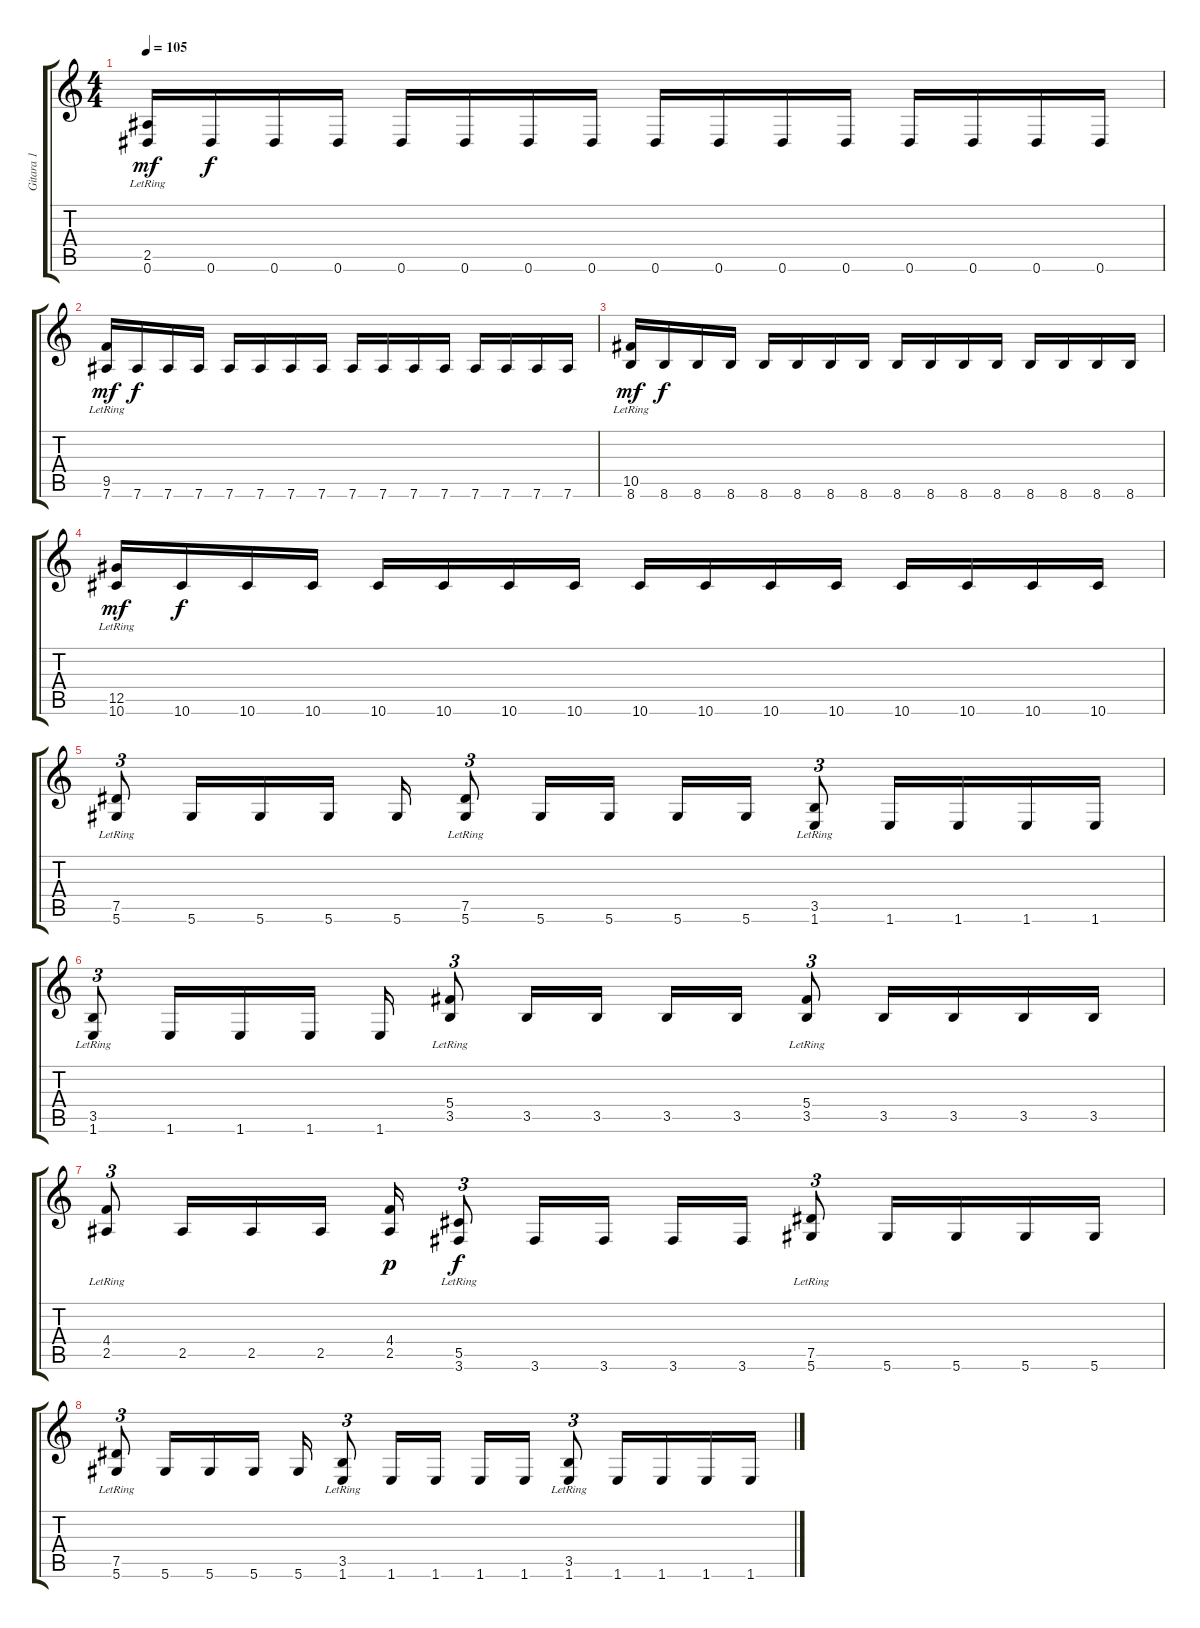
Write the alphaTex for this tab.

\track ("Gitara 1" "Gitara 1") {instrument overdrivenguitar}
\staff {score tabs}
\tuning (Eb4 Bb3 Gb3 Db3 Ab2 Eb2) {hide}
\ts (4 4)
\tempo 105
\clef g2
\ks c
(2.5{lr} 0.6).16{dy mf} 0.6.16{dy f} 0.6.16 0.6.16 0.6.16 0.6.16 0.6.16 0.6.16 0.6.16 0.6.16 0.6.16 0.6.16 0.6.16 0.6.16 0.6.16 0.6.16 |
(9.5{lr} 7.6).16{dy mf} 7.6.16{dy f} 7.6.16 7.6.16 7.6.16 7.6.16 7.6.16 7.6.16 7.6.16 7.6.16 7.6.16 7.6.16 7.6.16 7.6.16 7.6.16 7.6.16 |
(10.5{lr} 8.6).16{dy mf} 8.6.16{dy f} 8.6.16 8.6.16 8.6.16 8.6.16 8.6.16 8.6.16 8.6.16 8.6.16 8.6.16 8.6.16 8.6.16 8.6.16 8.6.16 8.6.16 |
(12.5{lr} 10.6).16{dy mf} 10.6.16{dy f} 10.6.16 10.6.16 10.6.16 10.6.16 10.6.16 10.6.16 10.6.16 10.6.16 10.6.16 10.6.16 10.6.16 10.6.16 10.6.16 10.6.16 |
(7.5{lr} 5.6).8{tu (3 2)} 5.6.16 5.6.16 5.6.16 5.6.16 (7.5{lr} 5.6).8{tu (3 2)} 5.6.16 5.6.16 5.6.16 5.6.16 (3.5{lr} 1.6).8{tu (3 2)} 1.6.16 1.6.16 1.6.16 1.6.16 |
(3.5{lr} 1.6).8{tu (3 2)} 1.6.16 1.6.16 1.6.16 1.6.16 (5.4{lr} 3.5).8{tu (3 2)} 3.5.16 3.5.16 3.5.16 3.5.16 (5.4{lr} 3.5).8{tu (3 2)} 3.5.16 3.5.16 3.5.16 3.5.16 |
(4.4{lr} 2.5).8{tu (3 2)} 2.5.16 2.5.16 2.5.16 (4.4 2.5).16{dy p} (5.5{lr} 3.6).8{tu (3 2) dy f} 3.6.16 3.6.16 3.6.16 3.6.16 (7.5{lr} 5.6).8{tu (3 2)} 5.6.16 5.6.16 5.6.16 5.6.16 |
(7.5{lr} 5.6).8{tu (3 2)} 5.6.16 5.6.16 5.6.16 5.6.16 (3.5{lr} 1.6).8{tu (3 2)} 1.6.16 1.6.16 1.6.16 1.6.16 (3.5{lr} 1.6).8{tu (3 2)} 1.6.16 1.6.16 1.6.16 1.6.16
